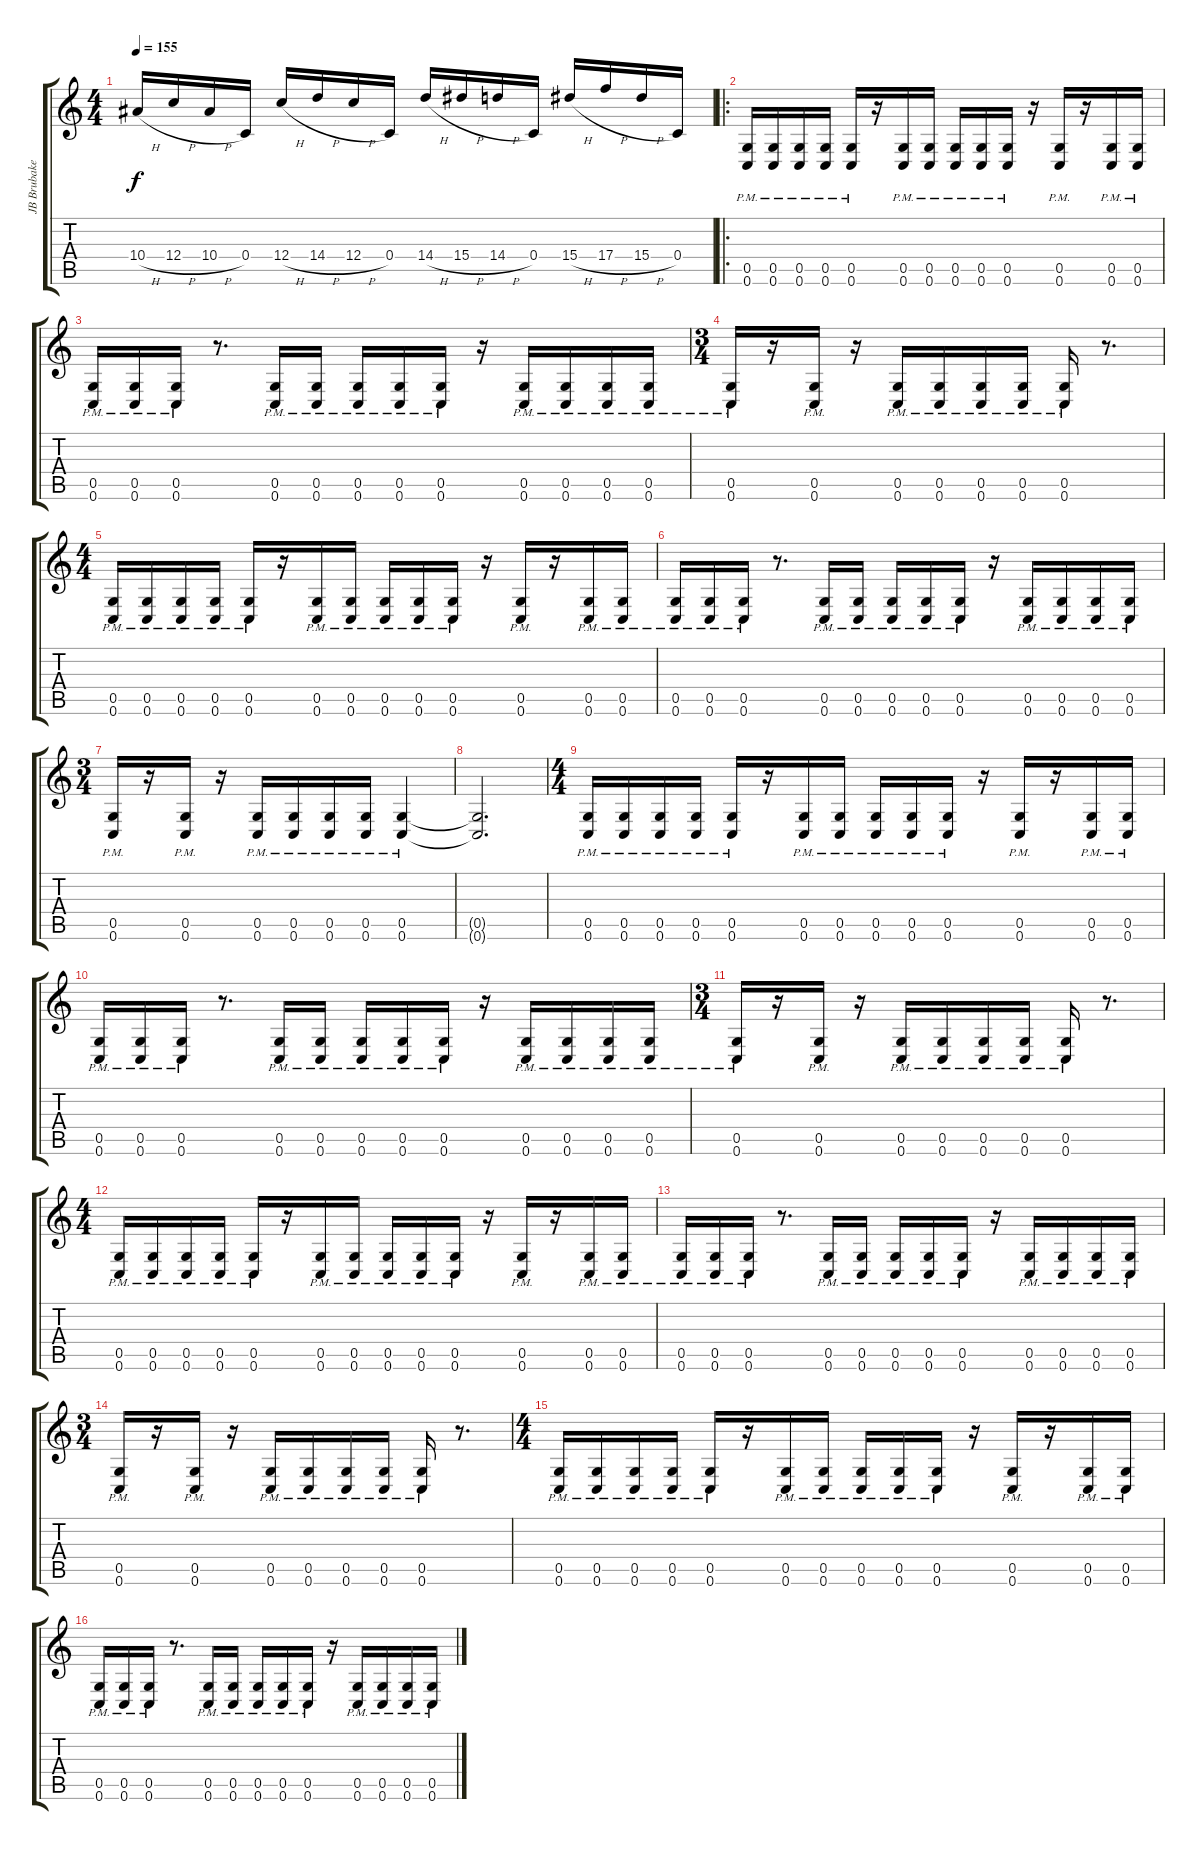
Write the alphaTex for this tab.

\track ("JB Brubaker (Lead)" "JB Brubake") {instrument distortionguitar}
\staff {score tabs}
\tuning (D4 A3 F3 C3 G2 C2) {hide}
\ts (4 4)
\tempo 155
\clef g2
\ks c
10.4{h}.16{dy f} 12.4{h}.16 10.4{h}.16 0.4.16 12.4{h}.16 14.4{h}.16 12.4{h}.16 0.4.16 14.4{h}.16 15.4{h}.16 14.4{h}.16 0.4.16 15.4{h}.16 17.4{h}.16 15.4{h}.16 0.4.16 |
\ro
(0.5{pm} 0.6{pm}).16 (0.5{pm} 0.6{pm}).16 (0.5{pm} 0.6{pm}).16 (0.5{pm} 0.6{pm}).16 (0.5{pm} 0.6{pm}).16 r.16 (0.5{pm} 0.6{pm}).16 (0.5{pm} 0.6{pm}).16 (0.5{pm} 0.6{pm}).16 (0.5{pm} 0.6{pm}).16 (0.5{pm} 0.6{pm}).16 r.16 (0.5{pm} 0.6{pm}).16 r.16 (0.5{pm} 0.6{pm}).16 (0.5{pm} 0.6{pm}).16 |
(0.5{pm} 0.6{pm}).16 (0.5{pm} 0.6{pm}).16 (0.5{pm} 0.6{pm}).16 r.8{d} (0.5{pm} 0.6{pm}).16 (0.5{pm} 0.6{pm}).16 (0.5{pm} 0.6{pm}).16 (0.5{pm} 0.6{pm}).16 (0.5{pm} 0.6{pm}).16 r.16 (0.5{pm} 0.6{pm}).16 (0.5{pm} 0.6{pm}).16 (0.5{pm} 0.6{pm}).16 (0.5{pm} 0.6{pm}).16 |
\ts (3 4)
(0.5{pm} 0.6{pm}).16 r.16 (0.5{pm} 0.6{pm}).16 r.16 (0.5{pm} 0.6{pm}).16 (0.5{pm} 0.6{pm}).16 (0.5{pm} 0.6{pm}).16 (0.5{pm} 0.6{pm}).16 (0.5{pm} 0.6{pm}).16 r.8{d} |
\ts (4 4)
(0.5{pm} 0.6{pm}).16 (0.5{pm} 0.6{pm}).16 (0.5{pm} 0.6{pm}).16 (0.5{pm} 0.6{pm}).16 (0.5{pm} 0.6{pm}).16 r.16 (0.5{pm} 0.6{pm}).16 (0.5{pm} 0.6{pm}).16 (0.5{pm} 0.6{pm}).16 (0.5{pm} 0.6{pm}).16 (0.5{pm} 0.6{pm}).16 r.16 (0.5{pm} 0.6{pm}).16 r.16 (0.5{pm} 0.6{pm}).16 (0.5{pm} 0.6{pm}).16 |
(0.5{pm} 0.6{pm}).16 (0.5{pm} 0.6{pm}).16 (0.5{pm} 0.6{pm}).16 r.8{d} (0.5{pm} 0.6{pm}).16 (0.5{pm} 0.6{pm}).16 (0.5{pm} 0.6{pm}).16 (0.5{pm} 0.6{pm}).16 (0.5{pm} 0.6{pm}).16 r.16 (0.5{pm} 0.6{pm}).16 (0.5{pm} 0.6{pm}).16 (0.5{pm} 0.6{pm}).16 (0.5{pm} 0.6{pm}).16 |
\ts (3 4)
(0.5{pm} 0.6{pm}).16 r.16 (0.5{pm} 0.6{pm}).16 r.16 (0.5{pm} 0.6{pm}).16 (0.5{pm} 0.6{pm}).16 (0.5{pm} 0.6{pm}).16 (0.5{pm} 0.6{pm}).16 (0.5{pm} 0.6{pm}).4 |
(0.5{t} 0.6{t}).2{d} |
\ts (4 4)
(0.5{pm} 0.6{pm}).16 (0.5{pm} 0.6{pm}).16 (0.5{pm} 0.6{pm}).16 (0.5{pm} 0.6{pm}).16 (0.5{pm} 0.6{pm}).16 r.16 (0.5{pm} 0.6{pm}).16 (0.5{pm} 0.6{pm}).16 (0.5{pm} 0.6{pm}).16 (0.5{pm} 0.6{pm}).16 (0.5{pm} 0.6{pm}).16 r.16 (0.5{pm} 0.6{pm}).16 r.16 (0.5{pm} 0.6{pm}).16 (0.5{pm} 0.6{pm}).16 |
(0.5{pm} 0.6{pm}).16 (0.5{pm} 0.6{pm}).16 (0.5{pm} 0.6{pm}).16 r.8{d} (0.5{pm} 0.6{pm}).16 (0.5{pm} 0.6{pm}).16 (0.5{pm} 0.6{pm}).16 (0.5{pm} 0.6{pm}).16 (0.5{pm} 0.6{pm}).16 r.16 (0.5{pm} 0.6{pm}).16 (0.5{pm} 0.6{pm}).16 (0.5{pm} 0.6{pm}).16 (0.5{pm} 0.6{pm}).16 |
\ts (3 4)
(0.5{pm} 0.6{pm}).16 r.16 (0.5{pm} 0.6{pm}).16 r.16 (0.5{pm} 0.6{pm}).16 (0.5{pm} 0.6{pm}).16 (0.5{pm} 0.6{pm}).16 (0.5{pm} 0.6{pm}).16 (0.5{pm} 0.6{pm}).16 r.8{d} |
\ts (4 4)
(0.5{pm} 0.6{pm}).16 (0.5{pm} 0.6{pm}).16 (0.5{pm} 0.6{pm}).16 (0.5{pm} 0.6{pm}).16 (0.5{pm} 0.6{pm}).16 r.16 (0.5{pm} 0.6{pm}).16 (0.5{pm} 0.6{pm}).16 (0.5{pm} 0.6{pm}).16 (0.5{pm} 0.6{pm}).16 (0.5{pm} 0.6{pm}).16 r.16 (0.5{pm} 0.6{pm}).16 r.16 (0.5{pm} 0.6{pm}).16 (0.5{pm} 0.6{pm}).16 |
(0.5{pm} 0.6{pm}).16 (0.5{pm} 0.6{pm}).16 (0.5{pm} 0.6{pm}).16 r.8{d} (0.5{pm} 0.6{pm}).16 (0.5{pm} 0.6{pm}).16 (0.5{pm} 0.6{pm}).16 (0.5{pm} 0.6{pm}).16 (0.5{pm} 0.6{pm}).16 r.16 (0.5{pm} 0.6{pm}).16 (0.5{pm} 0.6{pm}).16 (0.5{pm} 0.6{pm}).16 (0.5{pm} 0.6{pm}).16 |
\ts (3 4)
(0.5{pm} 0.6{pm}).16 r.16 (0.5{pm} 0.6{pm}).16 r.16 (0.5{pm} 0.6{pm}).16 (0.5{pm} 0.6{pm}).16 (0.5{pm} 0.6{pm}).16 (0.5{pm} 0.6{pm}).16 (0.5{pm} 0.6{pm}).16 r.8{d} |
\ts (4 4)
(0.5{pm} 0.6{pm}).16 (0.5{pm} 0.6{pm}).16 (0.5{pm} 0.6{pm}).16 (0.5{pm} 0.6{pm}).16 (0.5{pm} 0.6{pm}).16 r.16 (0.5{pm} 0.6{pm}).16 (0.5{pm} 0.6{pm}).16 (0.5{pm} 0.6{pm}).16 (0.5{pm} 0.6{pm}).16 (0.5{pm} 0.6{pm}).16 r.16 (0.5{pm} 0.6{pm}).16 r.16 (0.5{pm} 0.6{pm}).16 (0.5{pm} 0.6{pm}).16 |
(0.5{pm} 0.6{pm}).16 (0.5{pm} 0.6{pm}).16 (0.5{pm} 0.6{pm}).16 r.8{d} (0.5{pm} 0.6{pm}).16 (0.5{pm} 0.6{pm}).16 (0.5{pm} 0.6{pm}).16 (0.5{pm} 0.6{pm}).16 (0.5{pm} 0.6{pm}).16 r.16 (0.5{pm} 0.6{pm}).16 (0.5{pm} 0.6{pm}).16 (0.5{pm} 0.6{pm}).16 (0.5{pm} 0.6{pm}).16
